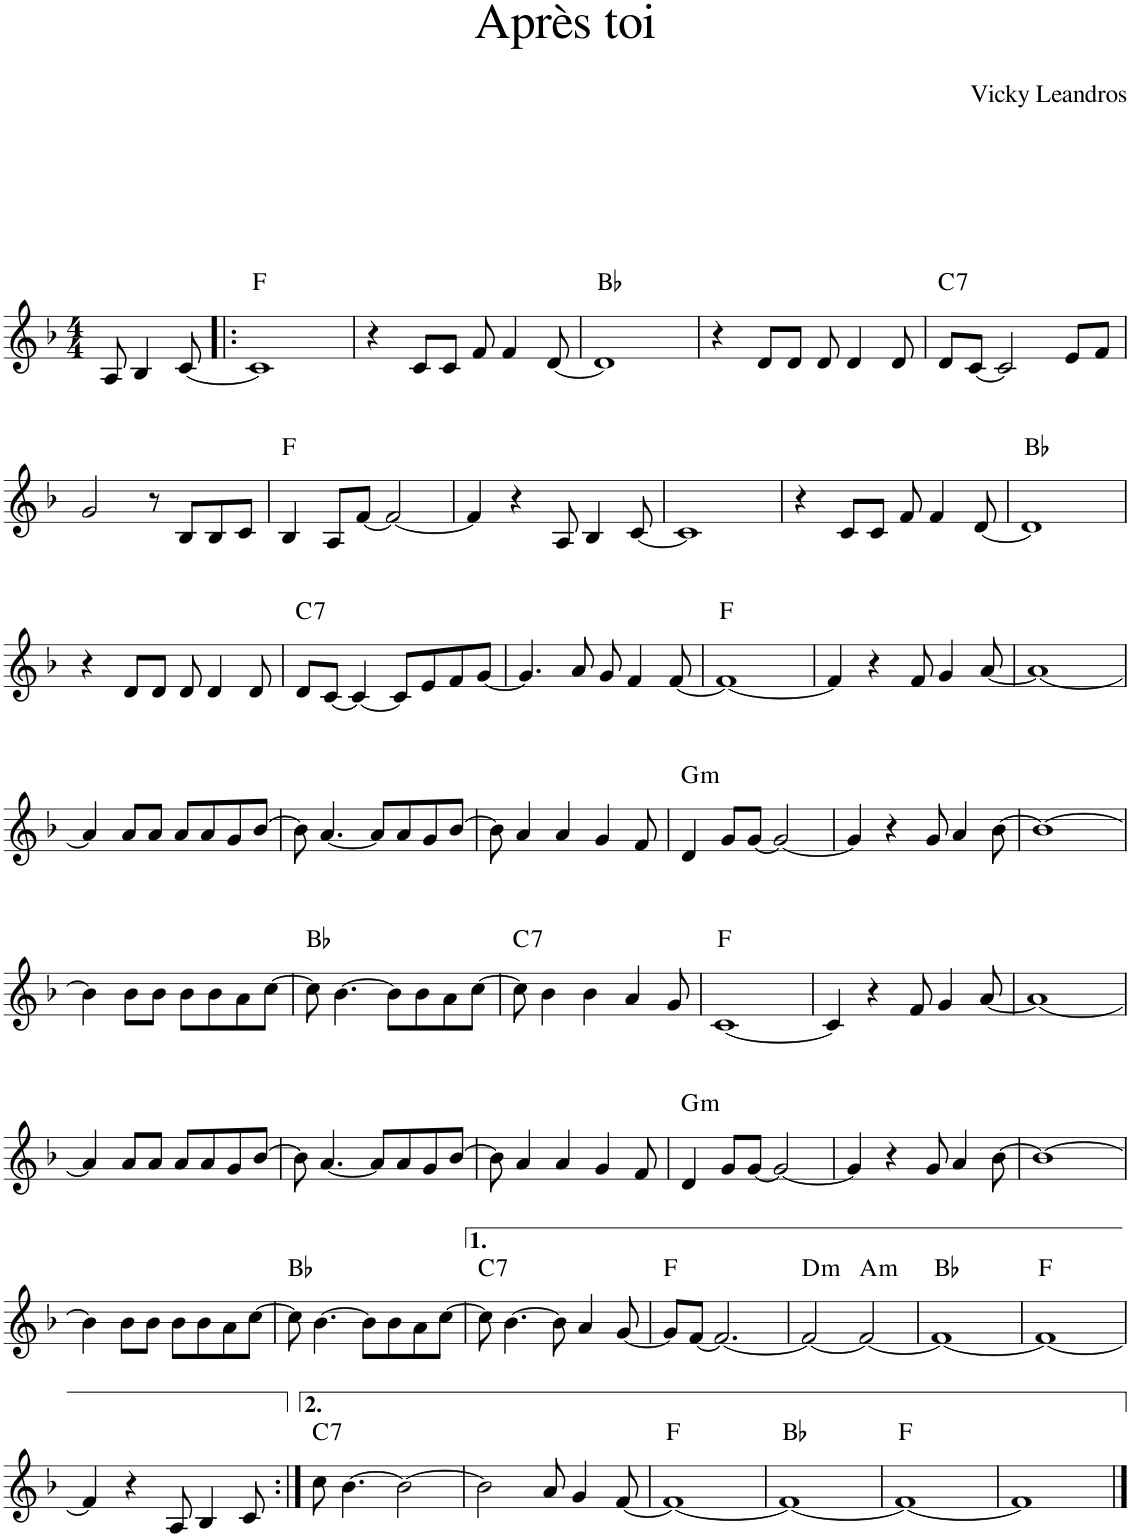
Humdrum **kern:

**kern	**harte
*part1	*part1
*staff1	*
*I"Piano	*
*I'Pno.	*
*clefG2	*
*k[b-]	*
*M4/4	*
=1	=1
8A/	.
4B-/	.
[8c/	.
=2!|:	=2!|:
1c]	F:maj
=3	=3
4r	.
8c/L	.
8c/J	.
8f/	.
4f/	.
[8d/	.
=4	=4
1d]	Bb:maj
=5	=5
4r	.
8d/L	.
8d/J	.
8d/	.
4d/	.
8d/	.
=6	=6
!	!LO:H:kt=7
8d/L	C:7
[8c/J	.
2c/]	.
8e/L	.
8f/J	.
!!LO:LB:g=z
=7	=7
2g/	.
8r	.
8B-/L	.
8B-/	.
8c/J	.
=8	=8
4B-/	F:maj
8A/L	.
[8f/J	.
2f/_	.
=9	=9
4f/]	.
4r	.
8A/	.
4B-/	.
[8c/	.
=10	=10
1c]	.
=11	=11
4r	.
8c/L	.
8c/J	.
8f/	.
4f/	.
[8d/	.
=12	=12
1d]	Bb:maj
!!LO:LB:g=z
=13	=13
4r	.
8d/L	.
8d/J	.
8d/	.
4d/	.
8d/	.
=14	=14
!	!LO:H:kt=7
8d/L	C:7
[8c/J	.
4c/_	.
8c/L]	.
8e/	.
8f/	.
[8g/J	.
=15	=15
4.g/]	.
8a/	.
8g/	.
4f/	.
[8f/	.
=16	=16
1f_	F:maj
=17	=17
4f/]	.
4r	.
8f/	.
4g/	.
[8a/	.
=18	=18
1a_	.
!!LO:LB:g=z
=19	=19
4a/]	.
8a/L	.
8a/J	.
8a/L	.
8a/	.
8g/	.
[8b-/J	.
=20	=20
8b-\]	.
[4.a/	.
8a/L]	.
8a/	.
8g/	.
[8b-/J	.
=21	=21
8b-\]	.
4a/	.
4a/	.
4g/	.
8f/	.
=22	=22
!	!LO:H:kt=m
4d/	G:min
8g/L	.
[8g/J	.
2g/_	.
=23	=23
4g/]	.
4r	.
8g/	.
4a/	.
[8b-\	.
=24	=24
1b-_	.
!!LO:LB:g=z
=25	=25
4b-\]	.
8b-\L	.
8b-\J	.
8b-\L	.
8b-\	.
8a\	.
[8cc\J	.
=26	=26
8cc\]	Bb:maj
[4.b-\	.
8b-\L]	.
8b-\	.
8a\	.
[8cc\J	.
=27	=27
!	!LO:H:kt=7
8cc\]	C:7
4b-\	.
4b-\	.
4a/	.
8g/	.
=28	=28
[1c	F:maj
=29	=29
4c/]	.
4r	.
8f/	.
4g/	.
[8a/	.
=30	=30
1a_	.
!!LO:LB:g=z
=31	=31
4a/]	.
8a/L	.
8a/J	.
8a/L	.
8a/	.
8g/	.
[8b-/J	.
=32	=32
8b-\]	.
[4.a/	.
8a/L]	.
8a/	.
8g/	.
[8b-/J	.
=33	=33
8b-\]	.
4a/	.
4a/	.
4g/	.
8f/	.
=34	=34
!	!LO:H:kt=m
4d/	G:min
8g/L	.
[8g/J	.
2g/_	.
=35	=35
4g/]	.
4r	.
8g/	.
4a/	.
[8b-\	.
=36	=36
1b-_	.
!!LO:LB:g=z
=37	=37
4b-\]	.
8b-\L	.
8b-\J	.
8b-\L	.
8b-\	.
8a\	.
[8cc\J	.
=38	=38
8cc\]	Bb:maj
[4.b-\	.
8b-\L]	.
8b-\	.
8a\	.
[8cc\J	.
=39	=39
!	!LO:H:kt=7
8cc\]	C:7
[4.b-\	.
8b-\]	.
4a/	.
[8g/	.
=40	=40
8g/L]	F:maj
[8f/J	.
2.f/_	.
=41	=41
!	!LO:H:kt=m
2f/_	D:min
!	!LO:H:kt=m
2f/_	A:min
=42	=42
1f_	Bb:maj
=43	=43
1f_	F:maj
!!LO:LB:g=z
=44	=44
4f/]	.
4r	.
8A/	.
4B-/	.
8c/	.
=45:|!	=45:|!
!	!LO:H:kt=7
8cc\	C:7
[4.b-\	.
2b-\_	.
=46	=46
2b-\]	.
8a/	.
4g/	.
[8f/	.
=47	=47
1f_	F:maj
=48	=48
1f_	Bb:maj
=49	=49
1f_	F:maj
=50	=50
1f]	.
==	==
*-	*-
